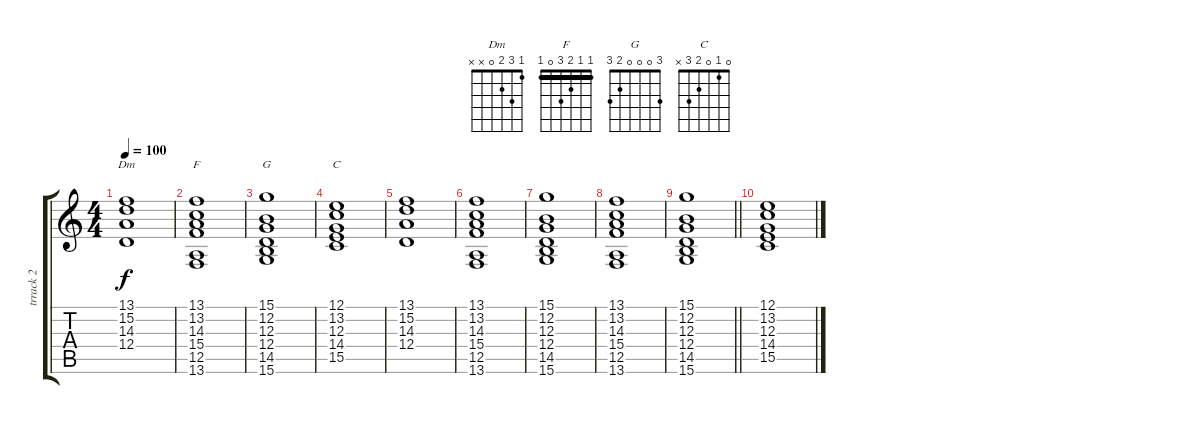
\track ("trrack 2" "trrack 2") {instrument acousticgrandpiano}
\staff {score tabs}
\tuning (E4 B3 G3 D3 A2 E2) {hide}
\chord ("Dm" 1 3 2 0 x x)
\chord ("F" 1 1 2 3 0 1) {barre 1}
\chord ("G" 3 0 0 0 2 3)
\chord ("C" 0 1 0 2 3 x)
\ts (4 4)
\tempo 100
\clef g2
\ks c
(13.1 15.2 14.3 12.4).1{ch "Dm" dy f} |
(13.1 13.2 14.3 15.4 12.5 13.6).1{ch "F"} |
(15.1 12.2 12.3 12.4 14.5 15.6).1{ch "G"} |
(12.1 13.2 12.3 14.4 15.5).1{ch "C"} |
(13.1 15.2 14.3 12.4).1 |
(13.1 13.2 14.3 15.4 12.5 13.6).1 |
(15.1 12.2 12.3 12.4 14.5 15.6).1 |
(13.1 13.2 14.3 15.4 12.5 13.6).1 |
\barLineRight lightlight
(15.1 12.2 12.3 12.4 14.5 15.6).1 |
(12.1 13.2 12.3 14.4 15.5).1
